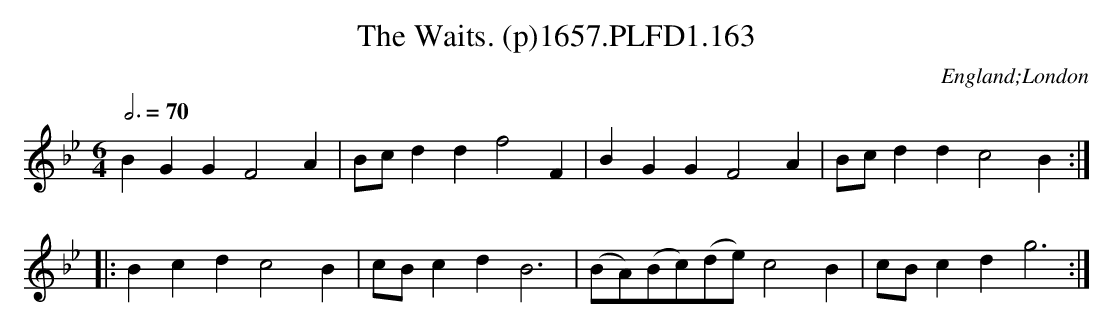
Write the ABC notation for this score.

X:1
T:Waits. (p)1657.PLFD1.163, The
M:6/4
L:1/4
Q:3/4=70
O:England;London
K:Bb
BGGF2A|B/c/ddf2F|BGGF2A|B/c/ddc2B:|
|:Bcdc2B|c/B/cdB3|(B/A/)(B/c/)(d/e/)c2B|c/B/cdg3:|
